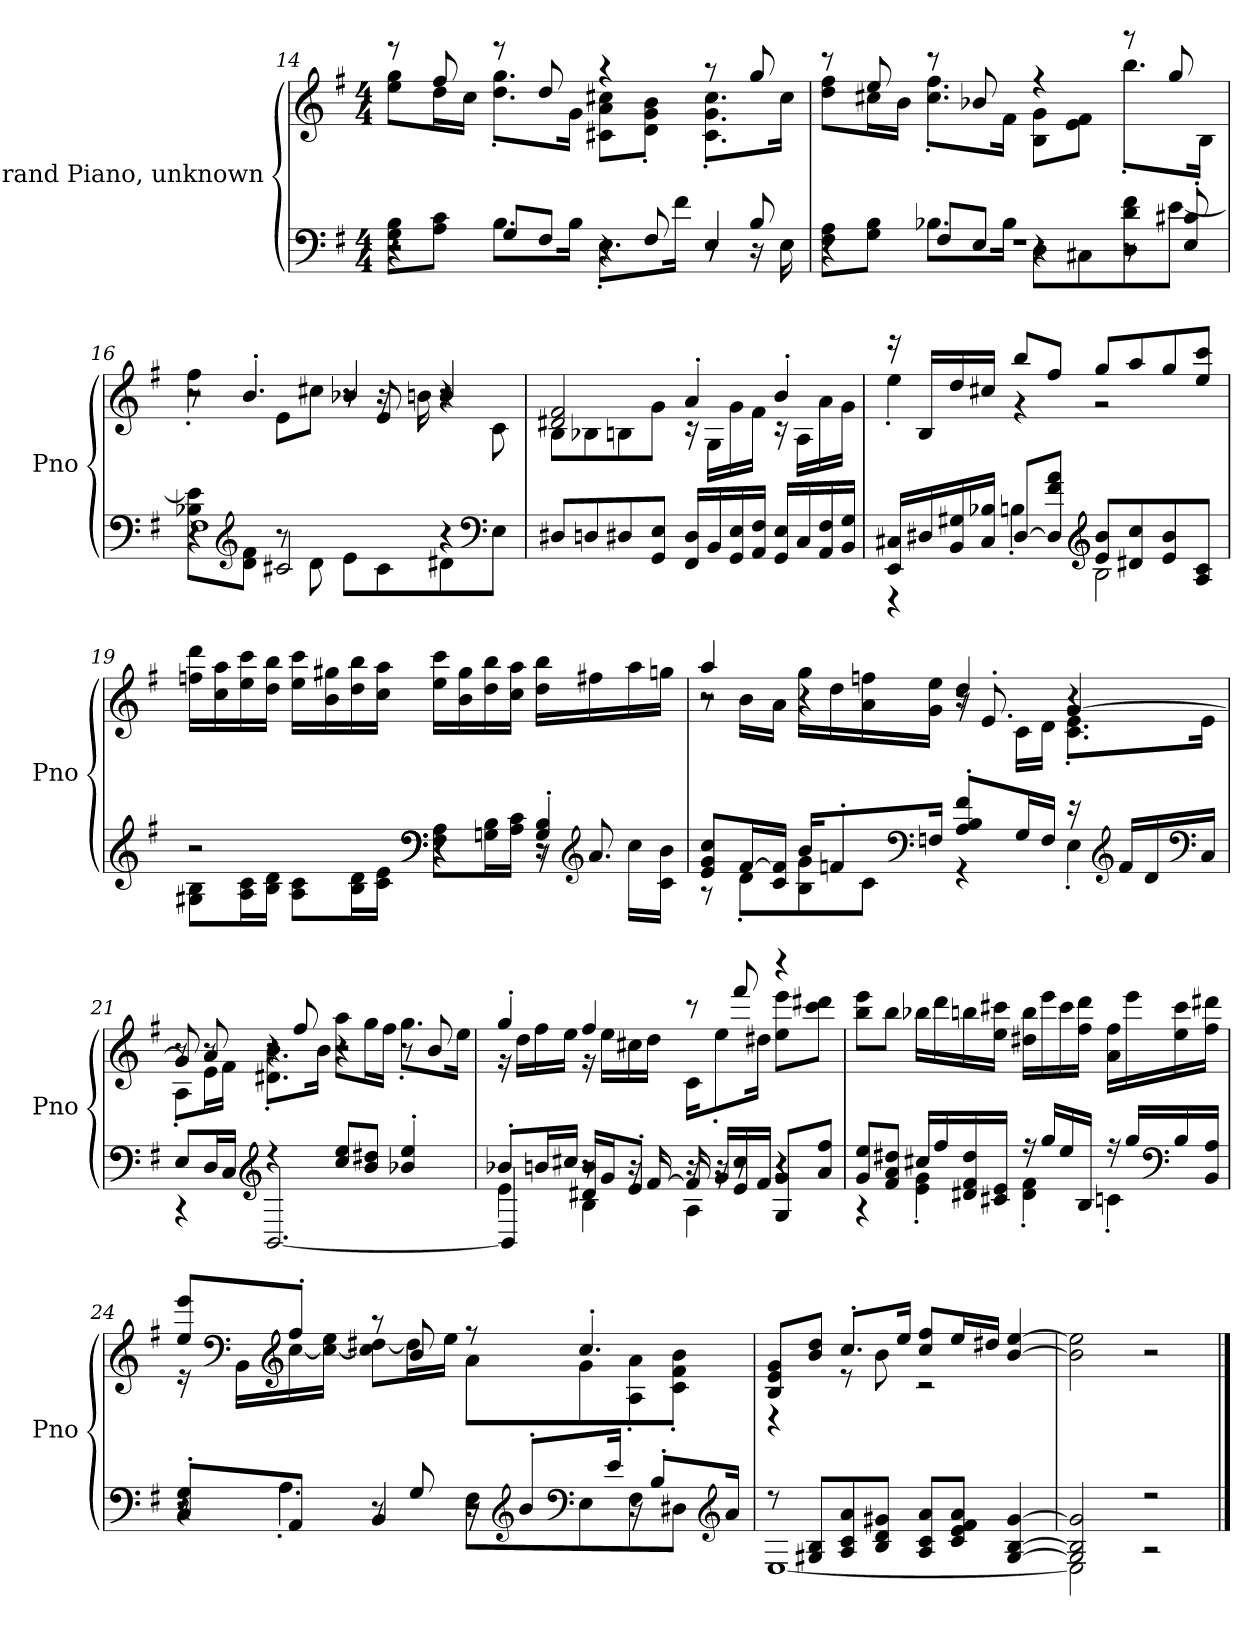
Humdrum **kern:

**kern	**kern
*part1	*part1
*staff2	*staff1
*I"Grand Piano, unknown	*
*I'Pno	*
!!LO:LB:g=z
*clefF4	*clefG2
*k[f#]	*k[f#]
*M4/4	*M4/4
=14	=14
*^	*^
*	*^	*	*
2r	8G\ 8B\L	4r	8r	8ee\ 8gg\L
.	8A\ 8c\J	.	8ff#/	16dd\L
.	.	.	.	16cc\JJ
.	8.B\L	8G/L	8r	8.dd\' 8.gg\'L
.	.	8F#/J	8dd/	.
.	16B\Jk	.	.	16g\Jk
4r	8.E'\L	8r	4r	8c#X\ 8a\ 8cc#X\L
.	.	8F#/	.	8d\' 8g\' 8b\'J
.	16f#\Jk	.	.	.
8r	8r	4E/	8r	8.c#\' 8.g\' 8.cc#\'L
8B/	16r	.	8gg/	.
.	16E\	.	.	16cc#\Jk
=15	=15	=15	=15	=15
1r	8F#\ 8A\L	4r	8r	8dd\ 8ff#\L
.	8G\ 8B\J	.	8ee/	16cc#X\L
.	.	.	.	16b\JJ
.	8.B-X\L	8F#/L	8r	8.cc#\' 8.ff#\'L
.	.	8E/J	8b-X/	.
.	16B-\Jk	.	.	16f#\Jk
.	8D\L	4r	4r	8B\ 8g\L
.	8C#X\	.	.	8e\ 8f#\J
.	8D\ 8d\ 8f#\	8r	8r	8.bb'\L
.	[8e\J	8E/' 8c#X/'	8gg/	.
.	.	.	.	16B\Jk
!!LO:LB:g=z
=16	=16	=16	=16	=16
*	*	*	*	*^
4r	8B-X\ 8e\]L	1F#	8r	4ff#'\	2r
*clefG2	*	*	*	*	*
.	8d\ 8f#\J	.	4.b'/	.	.
2c#X/	8r	.	.	8e\L	.
.	8d\	.	.	8cc#X\J	.
.	8e\L	.	4b-X/	8r	8r
.	8c#\	.	.	16r	8e/
.	.	.	.	16bn\	.
4r	8d#X\	.	4b/	8r	4r
*clefF4	*	*	*	*	*
.	8E\J	.	.	8c\	.
*v	*v	*v	*	*	*
*	*	*v	*v
=17	=17	=17
8D#X/L	2d#X/ 2f#/	8B\L
8Dn/	.	8B-X\
8D#X/	.	8Bn\
8GG/ 8E/J	.	8g\J
16FF#/ 16D#/LL	4a'/	16r
16BB/	.	16G\LL
16GG/ 16E/	.	16g\
16AA/ 16F#/JJ	.	16f#\JJ
16GG/ 16E/LL	4b'/	16r
16C/	.	16A\LL
16AA/ 16F#/	.	16a\
16BB/ 16G/JJ	.	16g\JJ
!!LO:LB:g=z	!!
=18	=18	=18
*^	*	*
16EE/ 16C#X/LL	4r	16r	4ee'\
16D#X/	.	16B/LL	.
16BB/ 16G#X/	.	16dd/	.
16C#/ 16B-X/JJ	.	16cc#X/JJ	.
[8D#/L	4Bn'\	8bb/L	4r
8D#/] 8f#/ 8a/J	.	8ff#/J	.
*clefG2	*	*	*
8e/ 8b/L	2B\	8gg/L	2r
8d#X/ 8cc/	.	8aa/	.
8e/ 8b/	.	8gg/	.
8A/ 8c/J	.	8ee/ 8ccc/J	.
*	*	*v	*v
=19	=19	=19
*	*^	*
2r	8G#X\ 8B\L	2r	16ffn\ 16ddd\LL
.	.	.	16cc\ 16aa\
.	16A\ 16c\L	.	16ee\ 16ccc\
.	16B\ 16d\JJ	.	16dd\ 16bb\JJ
.	8A\ 8c\L	.	16ee\ 16ccc\LL
.	.	.	16b\ 16gg#X\
.	16B\ 16d\L	.	16dd\ 16bb\
.	16c\ 16e\JJ	.	16cc\ 16aa\JJ
*clefF4	*	*	*
4r	8F#\ 8A\L	4r	16ee\ 16ccc\LL
.	.	.	16b\ 16gg#\
.	16Gn\ 16B\L	.	16dd\ 16bb\
.	16A\ 16c\JJ	.	16cc\ 16aa\JJ
16r	8r	4G/' 4B/'	16dd\ 16bb\LL
*clefG2	*	*	*
8.a/	.	.	16ff#X\
.	16cc\LL	.	16aa\
.	16c\ 16b\JJ	.	16ggn\JJ
*	*v	*v	*
!!LO:PB:g=z
=20	=20	=20
*	*	*^
*	*	*	*^
8e/ 8g/ 8cc/L	8r	4aa/	8r	2r
[16f#/L	8d'\L	.	16b\LL	.
16c/ 16f#/]JJ	.	.	16a\JJ	.
16b/KL	8B\ 8g\	4r	16gg\LL	.
8fn'/	.	.	16dd\	.
.	8c\J	.	16a\ 16ffn\	.
*clefF4	*	*	*	*
16Fn/Jk	.	.	16g\ 16ee\JJ	.
8A/' 8B/' 8f/'L	4r	4dd/	8r	16r
.	.	.	.	8.e'/
16G/L	.	.	16c\LL	.
16F/JJ	.	.	16d\JJ	.
16r	4E'\	4r	8.c\' 8.e\'L	[4g/
*clefG2	*	*	*	*
16f/LL	.	.	.	.
16d/	.	.	.	.
*clefF4	*	*	*	*
16C/JJ	.	.	16e\Jk	.
=21	=21	=21	=21	=21
8E/L	4r	8r	8A'\L	8g/]
16D/L	.	8a/	16e\L	8r
16C/JJ	.	.	16f#\JJ	.
*clefG2	*	*	*	*
4r	[2.BB/	8r	8.d#X\' 8.b\'L	4r
.	.	8ff#/	.	.
.	.	.	16b\Jk	.
8cc/ 8ee/L	.	4r	8aa\L	2r
8b/ 8dd#X/J	.	.	16gg\L	.
.	.	.	16ff#\JJ	.
4b-X/' 4ee/'	.	8r	8.gg'\L	.
.	.	8b/	.	.
.	.	.	16ee\Jk	.
*	*	*	*v	*v
!!LO:LB:g=z
=22	=22	=22	=22
*	*^	*	*
8b-X'/L	4e\	4BB/]	4gg'/	16r
.	.	.	.	16dd\LL
16bn/L	.	.	.	16ff#\
16cc#X/JJ	.	.	.	16ee\JJ
16d#X/ 16b/LL	4B\	8r	4ff#/	16r
16g/J	.	.	.	16ee\LL
8e'/J	.	16r	.	16cc#X\
.	.	[16f#/	.	16dd\JJ
16r	4A\	16f#/]	8r	16c\KL
16g/LL	.	16r	.	8ee'\
16e/ 16cc#/	.	8r	8fff#/	.
16f#/JJ	.	.	.	16dd#X\Jk
8G/ 8g/L	4r	4r	4r	8ee\ 8eee\L
8a/ 8ff#/J	.	.	.	8ccc\ 8ddd#X\J
*	*v	*v	*	*
*	*	*v	*v
=23	=23	=23
8g/ 8ee/L	4r	8bb\ 8eee\L
8f#/ 8a/ 8dd#X/J	.	8bb\J
16cc#X/LL	4e\' 4g\'	16bb-X\LL
16ff#/	.	16ddd\
16d#X/ 16f#/ 16dd#/	.	16bbn\
16c#X/ 16e/JJ	.	16ee\ 16ccc#X\JJ
16r	4d#\' 4f#\'	16dd#X\ 16bb\LL
16gg/LL	.	16eee\
16ee/	.	16ccc#\
16B/JJ	.	16ff#\ 16ddd\JJ
16r	4cn'\	16a\ 16ff#\LL
16gg/LL	.	16eee\
*clefF4	*	*
16B/	.	16ee\ 16ccc#\
16BB/ 16A/JJ	.	16ff#\ 16ddd#X\JJ
!!LO:LB:g=z
=24	=24	=24
*	*^	*^
8C/' 8G/'L	8r	4r	8ee/ 8eee/L	16r
*	*	*	*clefF4	*
.	.	.	.	16BB\LL
*	*	*	*clefG2	*
8AA/J	4.A'\	.	8ff#'/J	[16cc\
.	.	.	.	16cc\_ 16ee\JJ
8r	.	4BB/	8r	8cc\] [8dd#X\L
8G/	.	.	8b/	16dd#\L]
.	.	.	.	16ee\JJ
16r	8F#\L	2r	8r	8a\L
*clefG2	*	*	*	*
8b'/L	.	.	.	.
*clefF4	*	*	*	*
.	8E\	.	4.cc'/	8g\
16e/Jk	.	.	.	.
16r	8F#\	.	.	8A\' 8a\'
8B'/L	.	.	.	.
.	8D#X\J	.	.	8c\' 8f#\' 8b\'J
*clefG2	*	*	*	*
16a/Jk	.	.	.	.
*	*v	*v	*	*
=25	=25	=25	=25
8r	[1E	8B/ 8e/ 8g/L	4r
8G#X/ 8B/L	.	8b/ 8dd/J	.
8A/ 8c/ 8a/	.	8.cc'/L	8r
8B/ 8d/ 8g#X/J	.	.	8b\
.	.	16ee/Jk	.
8A/ 8c/ 8a/L	.	8cc/ 8ff#/L	2r
8c/ 8e/ 8f#/ 8a/J	.	16ee/L	.
.	.	16dd#X/JJ	.
[4G#/ [4B/ [4g#/	.	[4b/ [4ee/	.
*	*	*v	*v
=26	=26	=26
2G#/] 2B/] 2g#/]	2E\]	2b\] 2ee\]
2r	2r	2r
*v	*v	*
==	==
*-	*-
